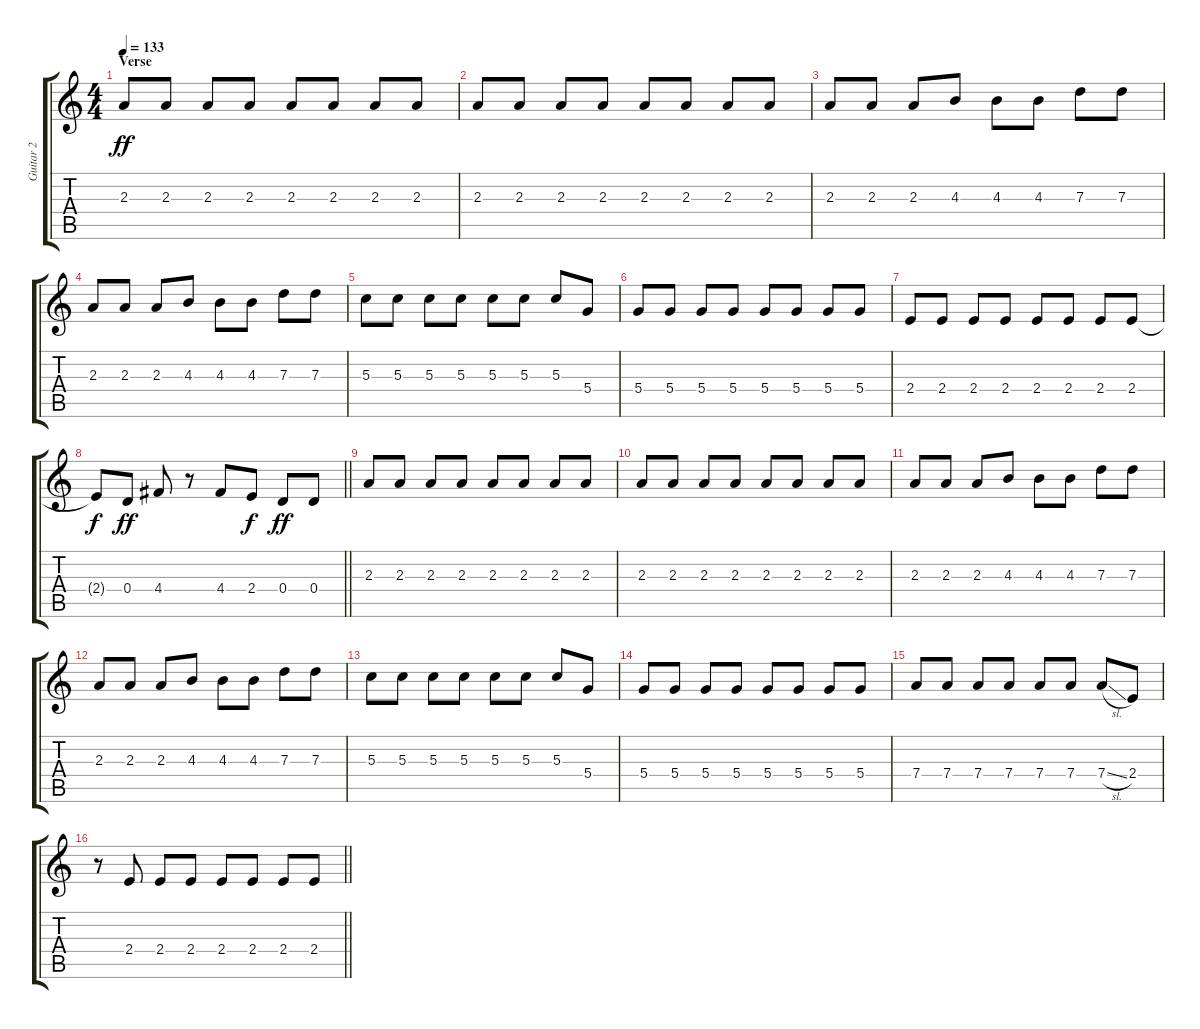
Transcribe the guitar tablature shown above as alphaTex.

\track ("Guitar 2" "Guitar 2") {instrument overdrivenguitar}
\staff {score tabs}
\tuning (E4 B3 G3 D3 A2 D2) {hide}
\ts (4 4)
\section ("" "Verse")
\tempo 133
\clef g2
\ks c
2.3.8{dy ff} 2.3.8 2.3.8 2.3.8 2.3.8 2.3.8 2.3.8 2.3.8 |
2.3.8 2.3.8 2.3.8 2.3.8 2.3.8 2.3.8 2.3.8 2.3.8 |
2.3.8 2.3.8 2.3.8 4.3.8 4.3.8 4.3.8 7.3.8 7.3.8 |
2.3.8 2.3.8 2.3.8 4.3.8 4.3.8 4.3.8 7.3.8 7.3.8 |
5.3.8 5.3.8 5.3.8 5.3.8 5.3.8 5.3.8 5.3.8 5.4.8 |
5.4.8 5.4.8 5.4.8 5.4.8 5.4.8 5.4.8 5.4.8 5.4.8 |
2.4.8 2.4.8 2.4.8 2.4.8 2.4.8 2.4.8 2.4.8 2.4.8 |
\barLineRight lightlight
2.4{t}.8{dy f} 0.4.8{dy ff} 4.4.8 r.8 4.4.8 2.4.8{dy f} 0.4.8{dy ff} 0.4.8 |
2.3.8 2.3.8 2.3.8 2.3.8 2.3.8 2.3.8 2.3.8 2.3.8 |
2.3.8 2.3.8 2.3.8 2.3.8 2.3.8 2.3.8 2.3.8 2.3.8 |
2.3.8 2.3.8 2.3.8 4.3.8 4.3.8 4.3.8 7.3.8 7.3.8 |
2.3.8 2.3.8 2.3.8 4.3.8 4.3.8 4.3.8 7.3.8 7.3.8 |
5.3.8 5.3.8 5.3.8 5.3.8 5.3.8 5.3.8 5.3.8 5.4.8 |
5.4.8 5.4.8 5.4.8 5.4.8 5.4.8 5.4.8 5.4.8 5.4.8 |
7.4.8 7.4.8 7.4.8 7.4.8 7.4.8 7.4.8 7.4{sl}.8 2.4.8 |
\barLineRight lightlight
r.8 2.4.8 2.4.8 2.4.8 2.4.8 2.4.8 2.4.8 2.4.8
